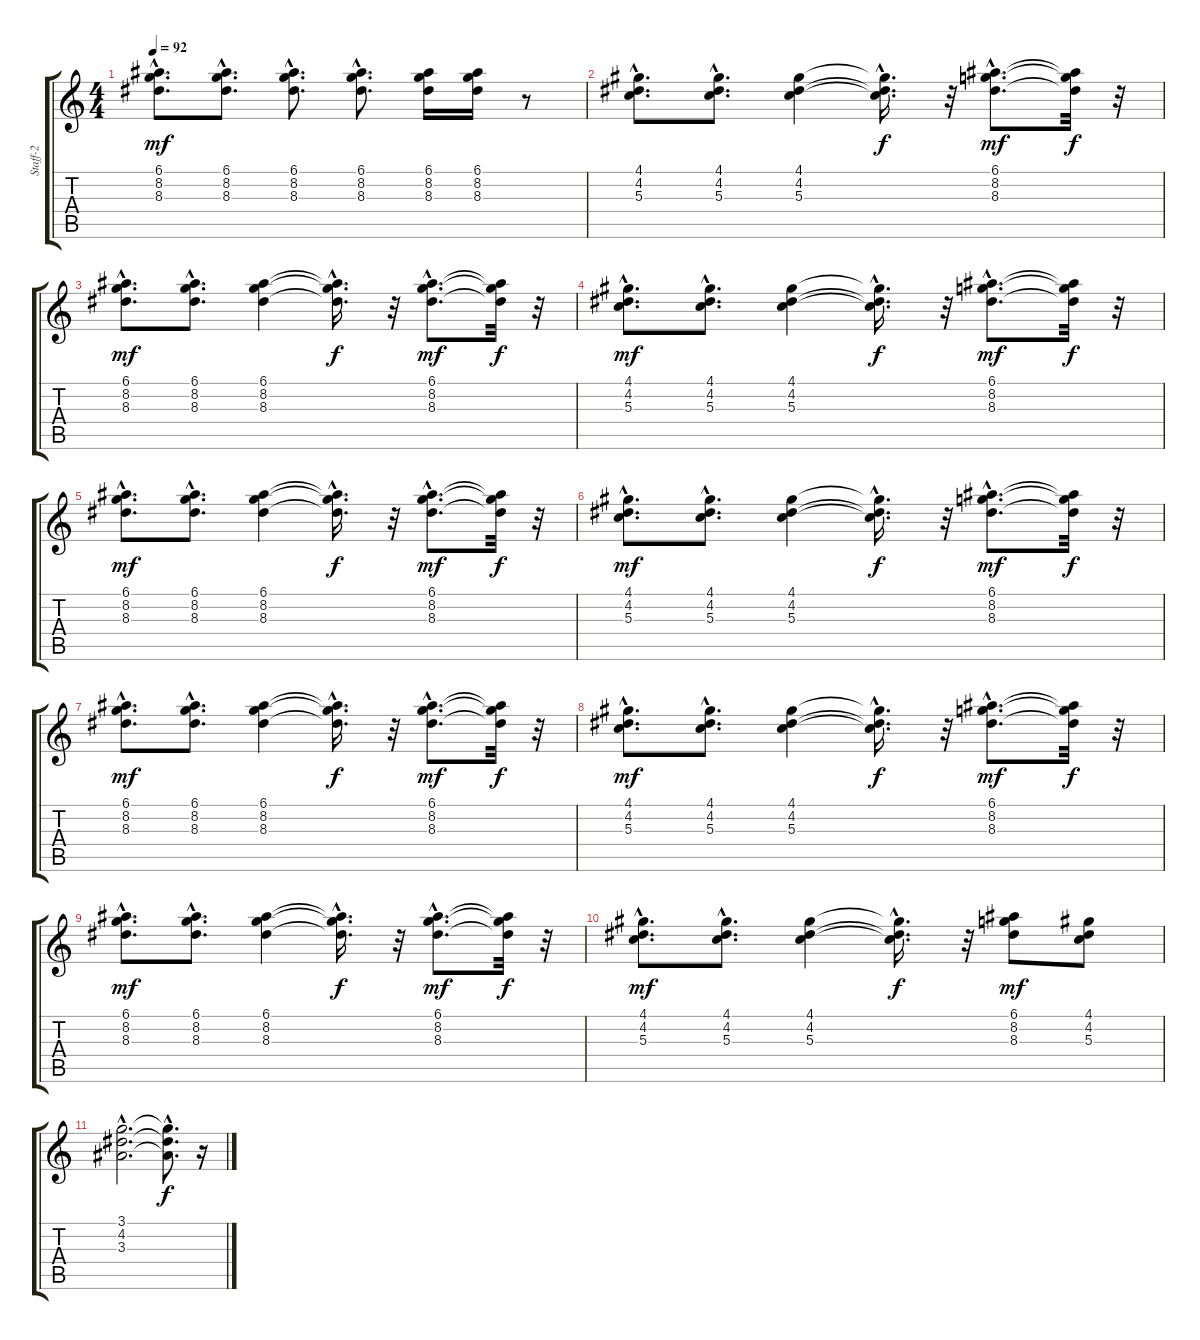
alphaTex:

\track ("Staff-2" "Staff-2") {instrument acousticguitarsteel}
\staff {score tabs}
\tuning (E4 B3 G3 D3 A2 E2) {hide}
\ts (4 4)
\tempo 92
\clef g2
\ks c
(6.1{hac} 8.2{hac} 8.3{hac}).8{d dy mf} (6.1{hac} 8.2{hac} 8.3{hac}).8{d} (6.1{hac} 8.2{hac} 8.3{hac}).8{d} (6.1{hac} 8.2{hac} 8.3{hac}).8{d} (6.1 8.2 8.3).16 (6.1 8.2 8.3).16 r.8 |
(4.1{hac} 4.2{hac} 5.3{hac}).8{d} (4.1{hac} 4.2{hac} 5.3{hac}).8{d} (4.1 4.2 5.3).4 (4.1{hac t} 4.2{hac t} 5.3{hac t}).16{d dy f} r.32 (6.1{hac} 8.2{hac} 8.3{hac}).8{d dy mf} (6.1{t} 8.2{t} 8.3{t}).32{dy f} r.32 |
(6.1{hac} 8.2{hac} 8.3{hac}).8{d dy mf} (6.1{hac} 8.2{hac} 8.3{hac}).8{d} (6.1 8.2 8.3).4 (6.1{hac t} 8.2{hac t} 8.3{hac t}).16{d dy f} r.32 (6.1{hac} 8.2{hac} 8.3{hac}).8{d dy mf} (6.1{t} 8.2{t} 8.3{t}).32{dy f} r.32 |
(4.1{hac} 4.2{hac} 5.3{hac}).8{d dy mf} (4.1{hac} 4.2{hac} 5.3{hac}).8{d} (4.1 4.2 5.3).4 (4.1{hac t} 4.2{hac t} 5.3{hac t}).16{d dy f} r.32 (6.1{hac} 8.2{hac} 8.3{hac}).8{d dy mf} (6.1{t} 8.2{t} 8.3{t}).32{dy f} r.32 |
(6.1{hac} 8.2{hac} 8.3{hac}).8{d dy mf} (6.1{hac} 8.2{hac} 8.3{hac}).8{d} (6.1 8.2 8.3).4 (6.1{hac t} 8.2{hac t} 8.3{hac t}).16{d dy f} r.32 (6.1{hac} 8.2{hac} 8.3{hac}).8{d dy mf} (6.1{t} 8.2{t} 8.3{t}).32{dy f} r.32 |
(4.1{hac} 4.2{hac} 5.3{hac}).8{d dy mf} (4.1{hac} 4.2{hac} 5.3{hac}).8{d} (4.1 4.2 5.3).4 (4.1{hac t} 4.2{hac t} 5.3{hac t}).16{d dy f} r.32 (6.1{hac} 8.2{hac} 8.3{hac}).8{d dy mf} (6.1{t} 8.2{t} 8.3{t}).32{dy f} r.32 |
(6.1{hac} 8.2{hac} 8.3{hac}).8{d dy mf} (6.1{hac} 8.2{hac} 8.3{hac}).8{d} (6.1 8.2 8.3).4 (6.1{hac t} 8.2{hac t} 8.3{hac t}).16{d dy f} r.32 (6.1{hac} 8.2{hac} 8.3{hac}).8{d dy mf} (6.1{t} 8.2{t} 8.3{t}).32{dy f} r.32 |
(4.1{hac} 4.2{hac} 5.3{hac}).8{d dy mf} (4.1{hac} 4.2{hac} 5.3{hac}).8{d} (4.1 4.2 5.3).4 (4.1{hac t} 4.2{hac t} 5.3{hac t}).16{d dy f} r.32 (6.1{hac} 8.2{hac} 8.3{hac}).8{d dy mf} (6.1{t} 8.2{t} 8.3{t}).32{dy f} r.32 |
(6.1{hac} 8.2{hac} 8.3{hac}).8{d dy mf} (6.1{hac} 8.2{hac} 8.3{hac}).8{d} (6.1 8.2 8.3).4 (6.1{hac t} 8.2{hac t} 8.3{hac t}).16{d dy f} r.32 (6.1{hac} 8.2{hac} 8.3{hac}).8{d dy mf} (6.1{t} 8.2{t} 8.3{t}).32{dy f} r.32 |
(4.1{hac} 4.2{hac} 5.3{hac}).8{d dy mf} (4.1{hac} 4.2{hac} 5.3{hac}).8{d} (4.1 4.2 5.3).4 (4.1{hac t} 4.2{hac t} 5.3{hac t}).16{d dy f} r.32 (6.1 8.2 8.3).8{dy mf} (4.1 4.2 5.3).8 |
(3.1{hac} 4.2{hac} 3.3{hac}).2{d} (3.1{hac t} 4.2{hac t} 3.3{hac t}).8{d dy f} r.16
